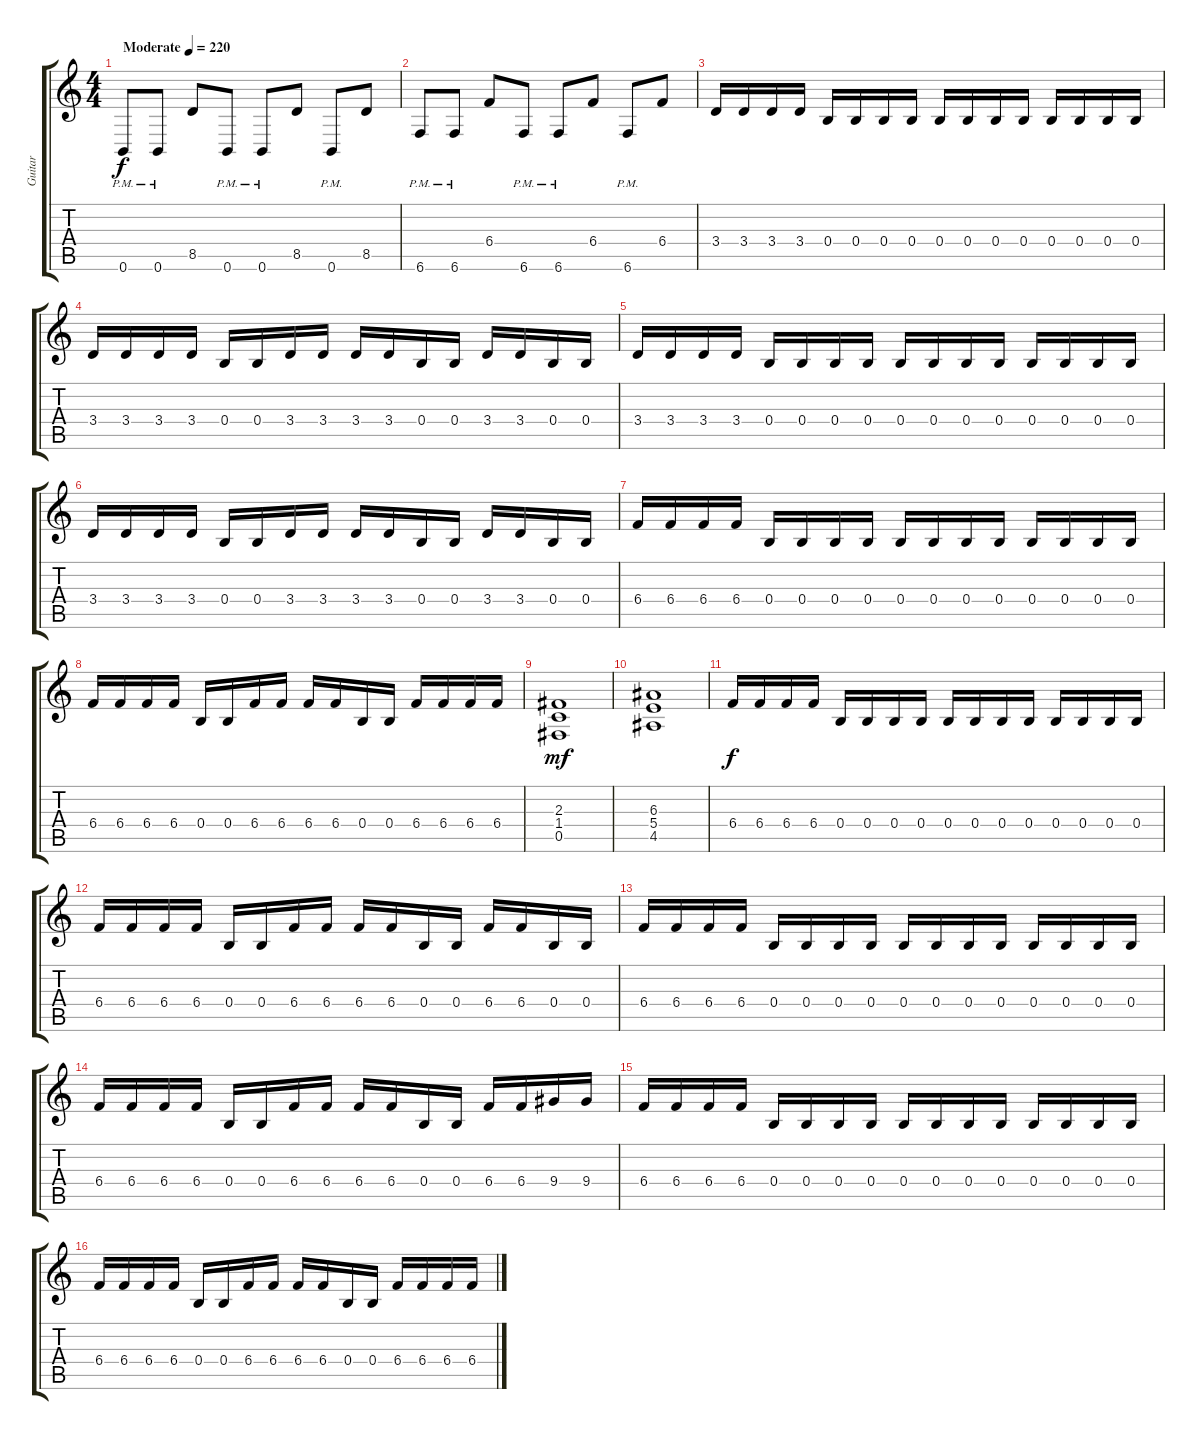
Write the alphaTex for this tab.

\track ("Guitar" "Guitar") {instrument distortionguitar}
\staff {score tabs}
\tuning (Db4 Ab3 E3 B2 Gb2 B1) {hide}
\ts (4 4)
\tempo (220 "Moderate")
\clef g2
\ks c
0.6{pm}.8{dy f instrument distortionguitar} 0.6{pm}.8 8.5.8 0.6{pm}.8 0.6{pm}.8 8.5.8 0.6{pm}.8 8.5.8 |
6.6{pm}.8 6.6{pm}.8 6.4.8 6.6{pm}.8 6.6{pm}.8 6.4.8 6.6{pm}.8 6.4.8 |
3.4.16 3.4.16 3.4.16 3.4.16 0.4.16 0.4.16 0.4.16 0.4.16 0.4.16 0.4.16 0.4.16 0.4.16 0.4.16 0.4.16 0.4.16 0.4.16 |
3.4.16 3.4.16 3.4.16 3.4.16 0.4.16 0.4.16 3.4.16 3.4.16 3.4.16 3.4.16 0.4.16 0.4.16 3.4.16 3.4.16 0.4.16 0.4.16 |
3.4.16 3.4.16 3.4.16 3.4.16 0.4.16 0.4.16 0.4.16 0.4.16 0.4.16 0.4.16 0.4.16 0.4.16 0.4.16 0.4.16 0.4.16 0.4.16 |
3.4.16 3.4.16 3.4.16 3.4.16 0.4.16 0.4.16 3.4.16 3.4.16 3.4.16 3.4.16 0.4.16 0.4.16 3.4.16 3.4.16 0.4.16 0.4.16 |
6.4.16 6.4.16 6.4.16 6.4.16 0.4.16 0.4.16 0.4.16 0.4.16 0.4.16 0.4.16 0.4.16 0.4.16 0.4.16 0.4.16 0.4.16 0.4.16 |
6.4.16 6.4.16 6.4.16 6.4.16 0.4.16 0.4.16 6.4.16 6.4.16 6.4.16 6.4.16 0.4.16 0.4.16 6.4.16 6.4.16 6.4.16 6.4.16 |
(2.3 1.4 0.5).1{dy mf} |
(6.3 5.4 4.5).1 |
6.4.16{dy f} 6.4.16 6.4.16 6.4.16 0.4.16 0.4.16 0.4.16 0.4.16 0.4.16 0.4.16 0.4.16 0.4.16 0.4.16 0.4.16 0.4.16 0.4.16 |
6.4.16 6.4.16 6.4.16 6.4.16 0.4.16 0.4.16 6.4.16 6.4.16 6.4.16 6.4.16 0.4.16 0.4.16 6.4.16 6.4.16 0.4.16 0.4.16 |
6.4.16 6.4.16 6.4.16 6.4.16 0.4.16 0.4.16 0.4.16 0.4.16 0.4.16 0.4.16 0.4.16 0.4.16 0.4.16 0.4.16 0.4.16 0.4.16 |
6.4.16 6.4.16 6.4.16 6.4.16 0.4.16 0.4.16 6.4.16 6.4.16 6.4.16 6.4.16 0.4.16 0.4.16 6.4.16 6.4.16 9.4.16 9.4.16 |
6.4.16 6.4.16 6.4.16 6.4.16 0.4.16 0.4.16 0.4.16 0.4.16 0.4.16 0.4.16 0.4.16 0.4.16 0.4.16 0.4.16 0.4.16 0.4.16 |
6.4.16 6.4.16 6.4.16 6.4.16 0.4.16 0.4.16 6.4.16 6.4.16 6.4.16 6.4.16 0.4.16 0.4.16 6.4.16 6.4.16 6.4.16 6.4.16
